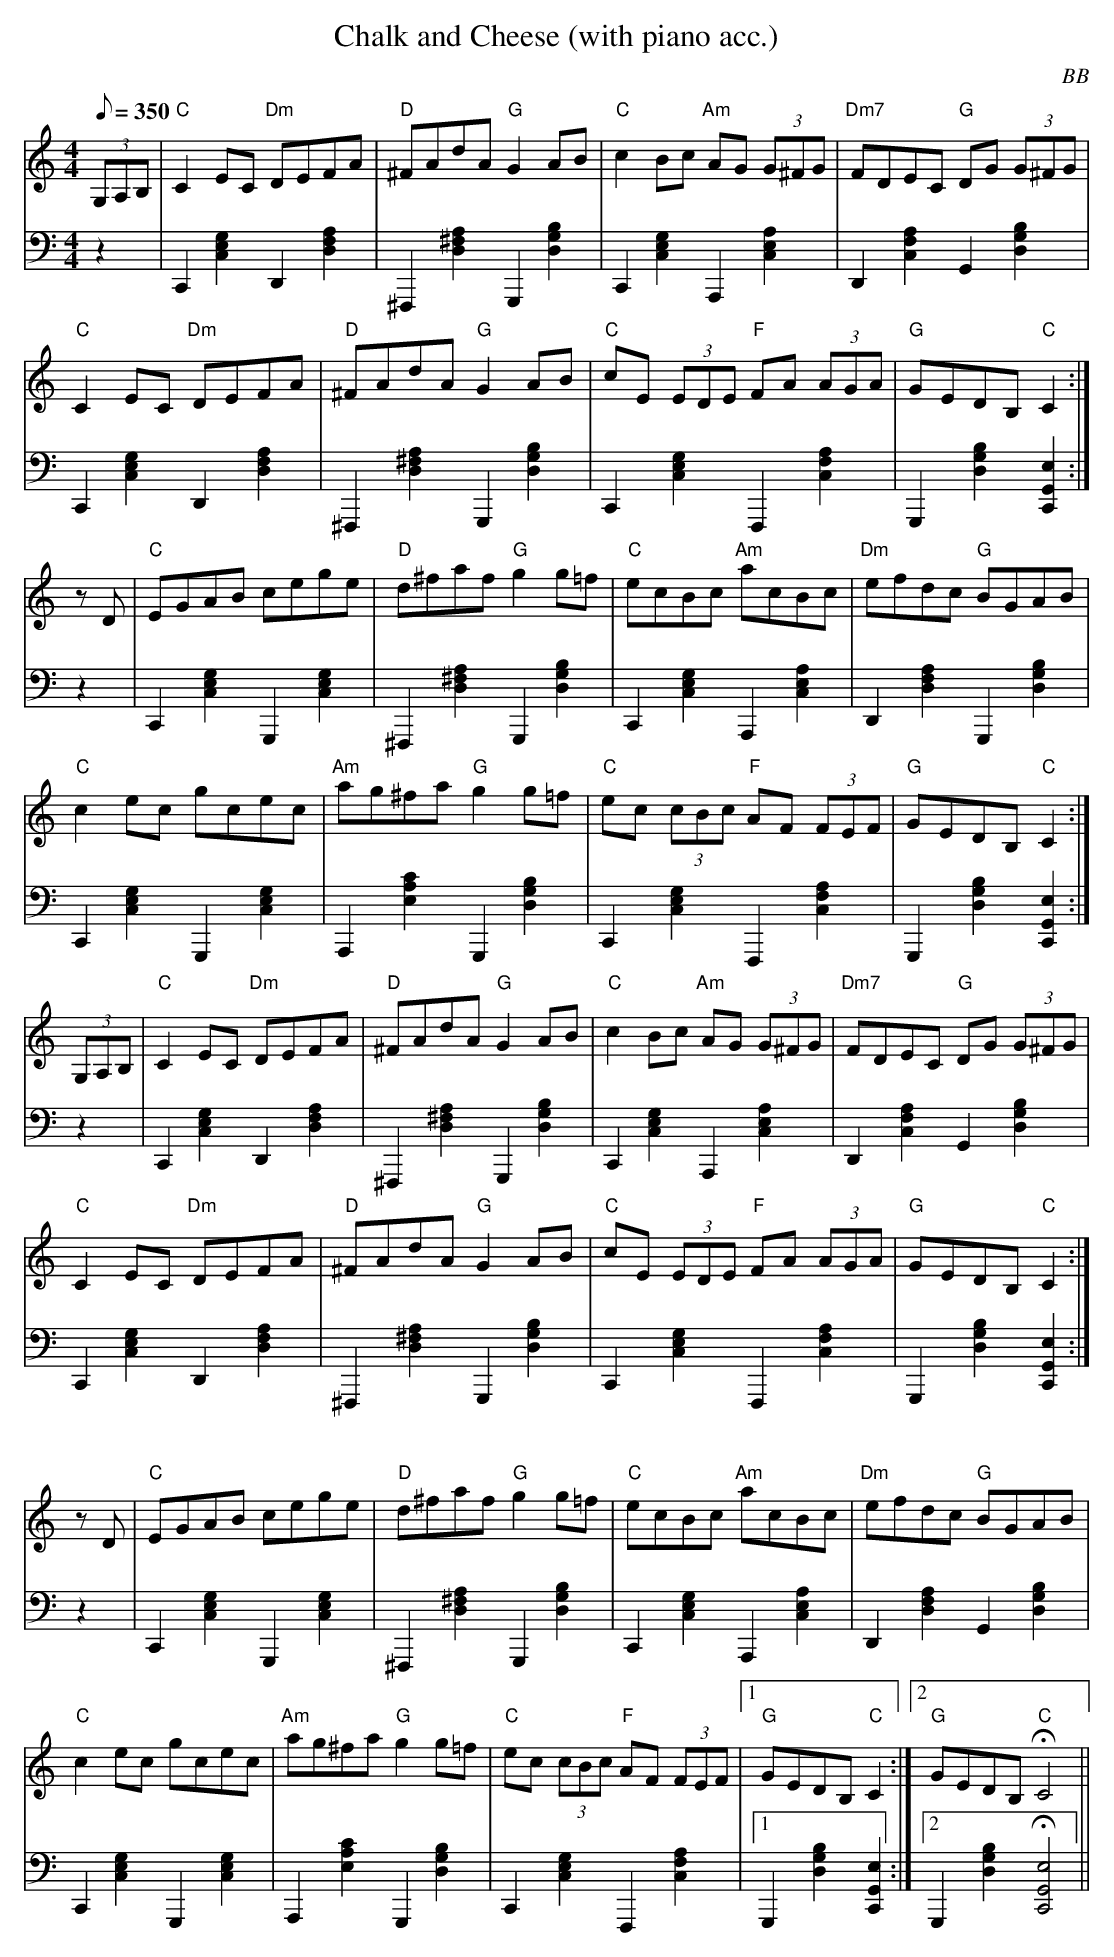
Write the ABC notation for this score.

X:1
T: Chalk and Cheese (with piano acc.)
C: BB
Q: 1/8=350
M: 4/4
L: 1/8
V: 1 program 1 21 %acc
V: 2 volume=70 clef=bass m=D program 1 01
K: C
[V:1] (3G,A,B,|"C"C2 EC "Dm"DEFA|"D"^FAdA "G"G2 AB|"C"c2 Bc "Am"AG (3G^FG|\
"Dm7"FDEC "G"DG (3G^FG|
[V:2] z2|C,2[E2G2C2]D,2[A2D2F2]|^F,,2[A2D2^F2]G,,2[G2B2D2]|C,2[E2G2C2]A,,2[A2C2E2] |\
D,2[A2F2C2]G,2[G2B2D2]|
[V:1] "C"C2 EC "Dm"DEFA| "D"^FAdA "G"G2 AB|"C"cE (3EDE "F"FA (3AGA |\
"G"GEDB, "C"C2 :|
[V:2] C,2[C2G2E2]D,2[D2A2F2]|^F,,2[A2D2^F2]G,,2[G2D2B2]|C,2[C2G2E2]F,,2[F2C2A2]|\
G,,2[G2D2B2][C,2G,2E2]:|
[V:1] zD|"C"EGAB cege|"D"d^faf "G"g2 g=f|"C"ecBc "Am"acBc|"Dm"efdc "G"BGAB |
[V:2] z2|C,2[C2G2E2]G,,2[C2G2E2]|^F,,2[A2D2^F2]G,,2[G2D2B2]|C,2[C2G2E2]A,,2[A2E2C2]|\
D,2[D2A2F2]G,,2[G2D2B2]|
[V:1] "C"c2 ec gcec|"Am"ag^fa "G"g2 g=f|"C"ec (3cBc "F"AF (3FEF|"G"GEDB, "C"C2 :|
[V:2] C,2[C2G2E2]G,,2[C2G2E2]|A,,2[A2E2c2]G,,2[G2D2B2]|C,2[C2G2E2]F,,2[F2C2A2]|\
G,,2[G2D2B2][C,2G,2E2]:|
[V:1] (3G,A,B,|"C"C2 EC "Dm"DEFA|"D"^FAdA "G"G2 AB|"C"c2 Bc "Am"AG (3G^FG|\
"Dm7"FDEC "G"DG (3G^FG|
[V:2] z2|C,2[E2G2C2]D,2[A2D2F2]|^F,,2[A2D2^F2]G,,2[G2B2D2]|C,2[E2G2C2]A,,2[A2C2E2]|\
D,2[A2F2C2]G,2[G2B2D2]|
[V:1] "C"C2 EC "Dm"DEFA| "D"^FAdA "G"G2 AB|"C"cE (3EDE "F"FA (3AGA |\
"G"GEDB, "C"C2 :|
[V:2] C,2[C2G2E2]D,2[D2A2F2]|^F,,2[A2D2^F2]G,,2[G2D2B2]|C,2[C2G2E2]F,,2[F2C2A2]|\
G,,2[G2D2B2][C,2G,2E2]:|
[V:1] zD|"C"EGAB cege|"D"d^faf "G"g2 g=f|"C"ecBc "Am"acBc|"Dm"efdc "G"BGAB |
[V:2] z2|C,2[C2G2E2]G,,2[C2G2E2]|^F,,2[A2D2^F2]G,,2[G2D2B2]|C,2[C2G2E2]A,,2[A2E2C2]|\
D,2[D2A2F2]G,2[G2D2B2]|
[V:1] "C"c2 ec gcec|"Am"ag^fa "G"g2 g=f|"C"ec (3cBc "F"AF (3FEF|1 "G"GEDB, "C"C2 :|2\
"G"GEDB, "C"HC4 ||
[V:2] C,2[C2G2E2]G,,2[C2G2E2]|A,,2[A2E2c2]G,,2[G2D2B2]|C,2[C2G2E2]F,,2[F2C2A2]|1\
G,,2[G2D2B2][C,2G,2E2]:|2 G,,2[G2D2B2]H[C,4G,4E4]||
